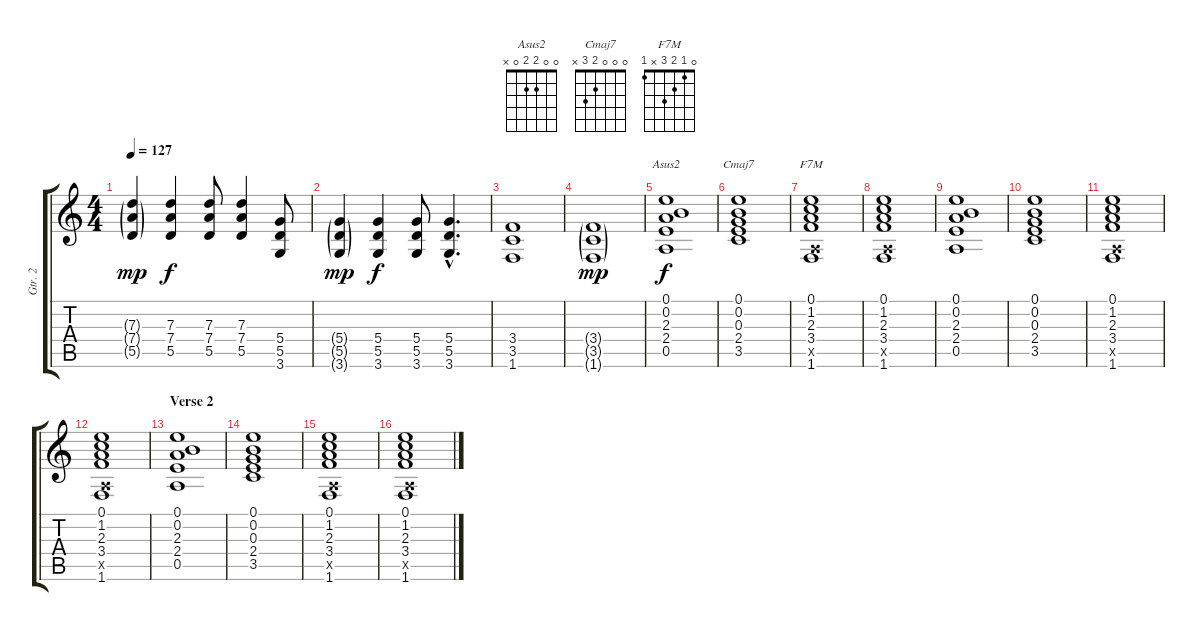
\track ("Gtr. 2" "Gtr. 2") {instrument acousticguitarsteel}
\staff {score tabs}
\tuning (E4 B3 G3 D3 A2 E2) {hide}
\chord ("Asus2" 0 0 2 2 0 x)
\chord ("Cmaj7" 0 0 0 2 3 x)
\chord ("F7M" 0 1 2 3 x 1)
\ts (4 4)
\tempo 127
\clef g2
\ks c
(7.3{g} 7.4{g} 5.5{g}).4{dy mp} (7.3 7.4 5.5).4{dy f} (7.3 7.4 5.5).8 (7.3 7.4 5.5).4 (5.4 5.5 3.6).8 |
(5.4{g} 5.5{g} 3.6{g}).4{dy mp} (5.4 5.5 3.6).4{dy f} (5.4 5.5 3.6).8 (5.4{hac} 5.5{hac} 3.6{hac}).4{d} |
(3.4 3.5 1.6).1 |
(3.4{g} 3.5{g} 1.6{g}).1{dy mp} |
(0.1 0.2 2.3 2.4 0.5).1{ch "Asus2" dy f} |
(0.1 0.2 0.3 2.4 3.5).1{ch "Cmaj7"} |
(0.1 1.2 2.3 3.4 0.5{x} 1.6).1{ch "F7M"} |
(0.1 1.2 2.3 3.4 0.5{x} 1.6).1 |
(0.1 0.2 2.3 2.4 0.5).1 |
(0.1 0.2 0.3 2.4 3.5).1 |
(0.1 1.2 2.3 3.4 0.5{x} 1.6).1 |
(0.1 1.2 2.3 3.4 0.5{x} 1.6).1 |
\section ("" "Verse 2")
(0.1 0.2 2.3 2.4 0.5).1 |
(0.1 0.2 0.3 2.4 3.5).1 |
(0.1 1.2 2.3 3.4 0.5{x} 1.6).1 |
(0.1 1.2 2.3 3.4 0.5{x} 1.6).1
